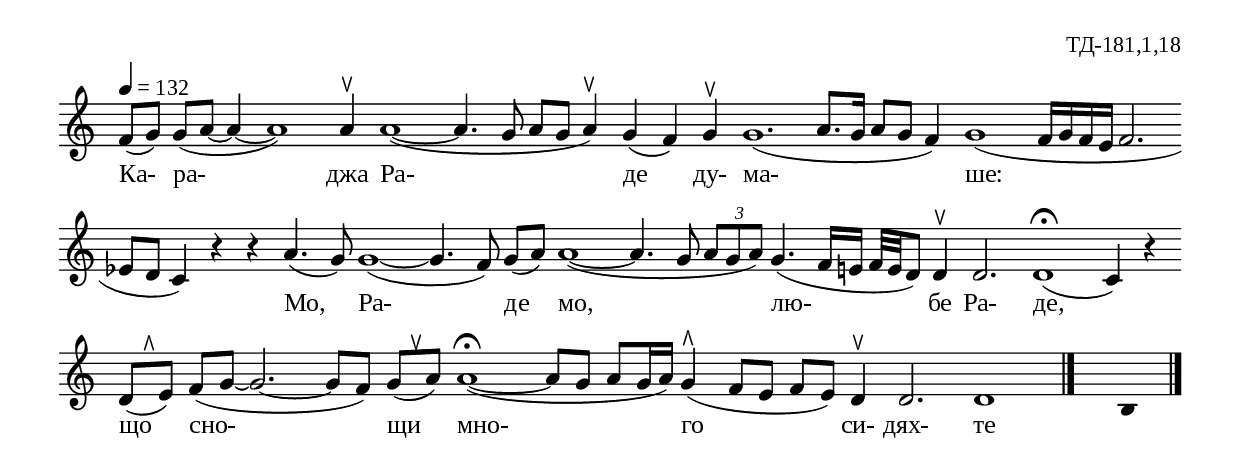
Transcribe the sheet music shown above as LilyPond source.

%{
td_181_1_18
%}

\include "td-preamble.ly"

\score {
\relative c' {
\tempo 4 = 132
\cadenzaOn
f8[( g]) g[( a]~ a4~ a1) a4^\ltoe a1(~ a4. g8 a[ g] a4^\ltoe) g( f) g^\ltoe 
g1.( a8.[ g16] a8[ g] f4) 
\bar ""
g1( f16[ g f e] f2. \bar "" ees8[ d] c4) \bar "" r r \bar "" 
a'4.( g8) g1(~ g4. f8) g[( a]) \bar ""
a1(~ a4. g8 \times 2/3 { a8[ g a]) }
\bar ""
g4.( f16[ e] f32[ e d8]) \bar "" d4^\ltoe d2. d1\fermata( c4) r \bar ""
d8[( s^\rtoe e]) \bar "" f[( g]~ g2.~ g8[ f]) \bar "" g[( s^\ltoe a])
\bar ""
a1\fermata(~ a8[ g] a[ g16 a]) g4^\rtoe( f8[ e] f[ e]) d4^\ltoe d2. d1
 \bar "|." 
s4 \fixB b
 \bar "|."  
}
\addlyrics { Ка- ра- джа Ра- де ду- ма- ше: Мо, Ра- де мо, лю- бе
Ра- де, що сно- щи мно- го си- дях- те }
%
\layout {
   \context { 
	    \Staff \remove "Time_signature_engraver" } 
  indent = #0
  line-width = 190\mm
  ragged-right=##f
}
%
\midi { 
	\context {
		\Score tempoWholesPerMinute = #(ly:make-moment 132 4)
		}
	}
}
%
\header{
  opus = "ТД-181,1,18"
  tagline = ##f
}


